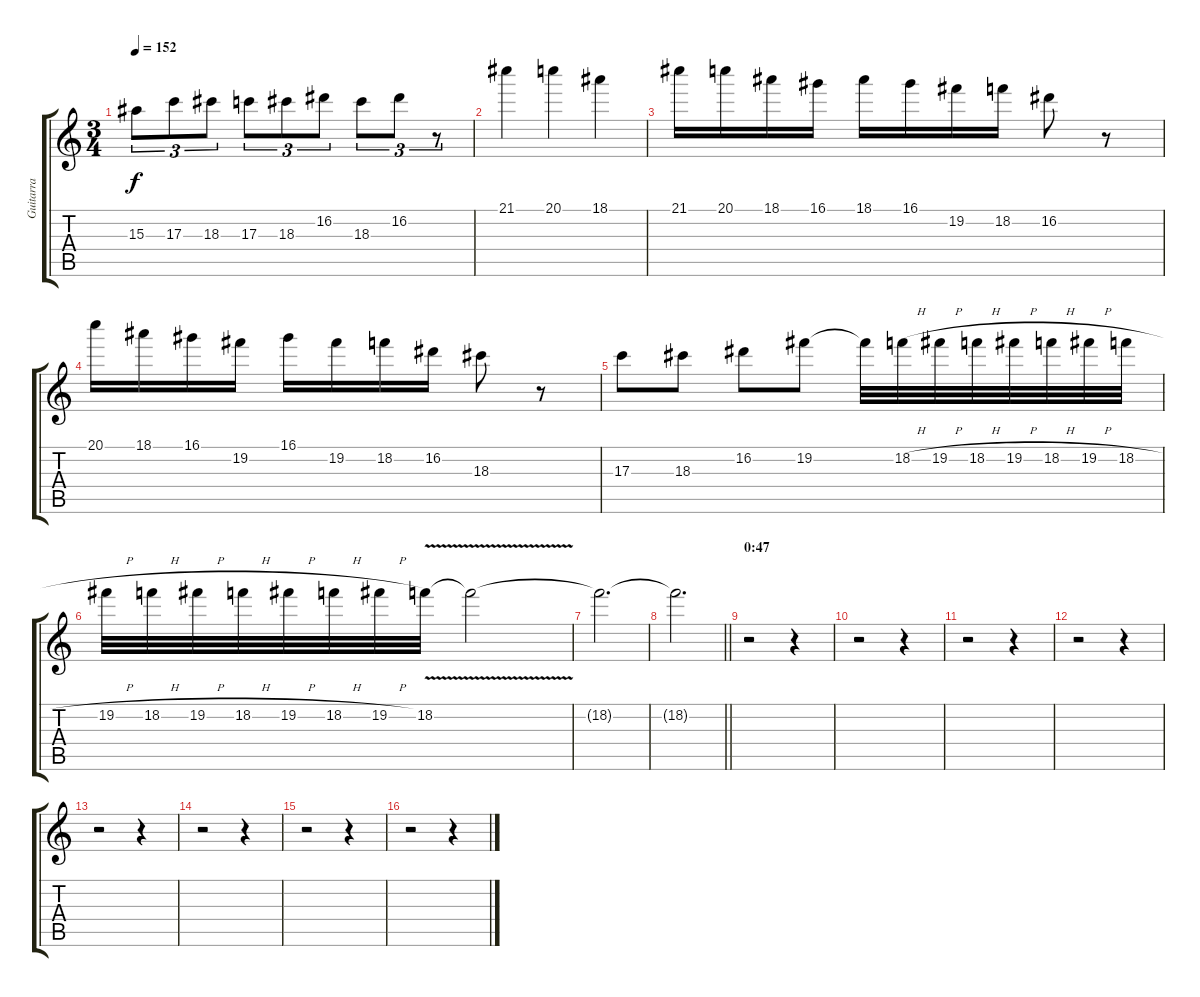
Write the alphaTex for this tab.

\track ("Guitarra" "Guitarra") {instrument overdrivenguitar}
\staff {score tabs}
\tuning (E4 B3 G3 D3 A2 E2) {hide}
\ts (3 4)
\tempo 152
\clef g2
\ks c
15.3.8{tu (3 2) dy f} 17.3.8{tu (3 2)} 18.3.8{tu (3 2)} 17.3.8{tu (3 2)} 18.3.8{tu (3 2)} 16.2.8{tu (3 2)} 18.3.8{tu (3 2)} 16.2.8{tu (3 2)} r.8{tu (3 2)} |
21.1.4 20.1.4 18.1.4 |
21.1.16 20.1.16 18.1.16 16.1.16 18.1.16 16.1.16 19.2.16 18.2.16 16.2.8 r.8 |
20.1.16 18.1.16 16.1.16 19.2.16 16.1.16 19.2.16 18.2.16 16.2.16 18.3.8 r.8 |
17.3.8 18.3.8 16.2.8 19.2.8 19.2{t}.32 18.2{h}.32 19.2{h}.32 18.2{h}.32 19.2{h}.32 18.2{h}.32 19.2{h}.32 18.2{h}.32 |
19.2{h}.32 18.2{h}.32 19.2{h}.32 18.2{h}.32 19.2{h}.32 18.2{h}.32 19.2{h}.32 18.2{v}.32 18.2{t}.2 |
18.2{t}.2{d} |
\barLineRight lightlight
18.2{t}.2{d} |
\section ("" "0:47")
r.2 r.4 |
r.2 r.4 |
r.2 r.4 |
r.2 r.4 |
r.2 r.4 |
r.2 r.4 |
r.2 r.4 |
r.2 r.4
